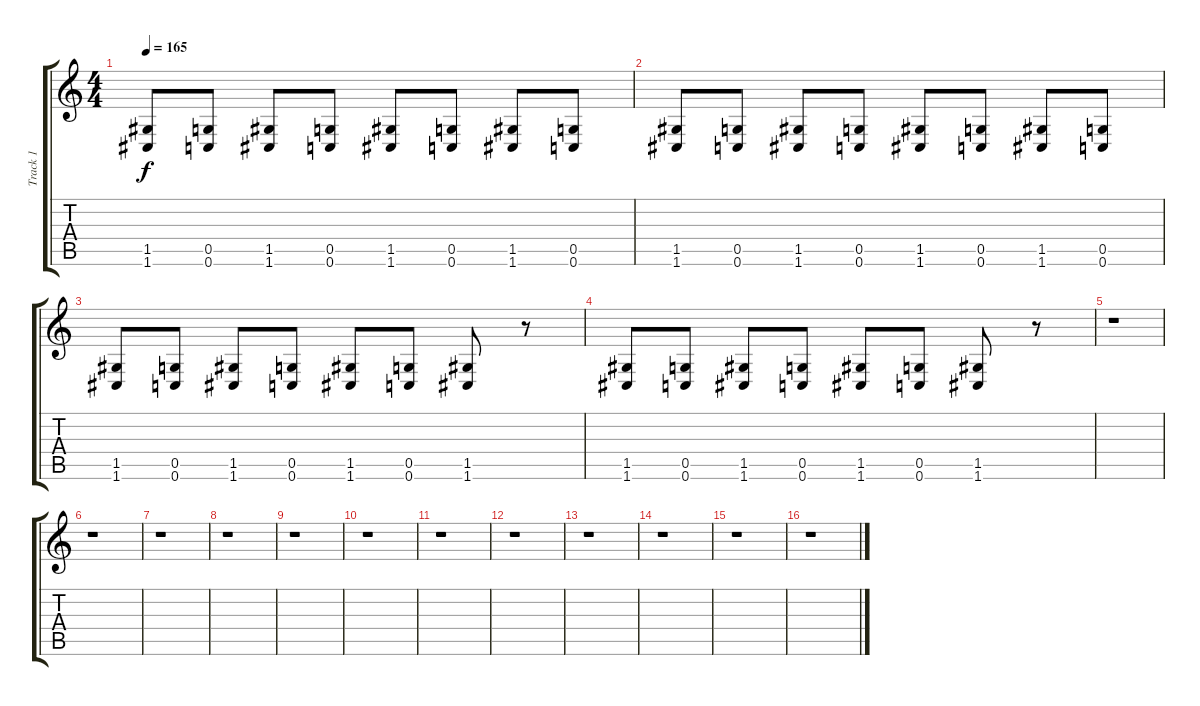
\track ("Track 1" "Track 1") {instrument distortionguitar}
\staff {score tabs}
\tuning (D4 A3 F3 C3 G2 C2) {hide}
\ts (4 4)
\tempo 165
\clef g2
\ks c
(1.5 1.6).8{dy f} (0.5 0.6).8 (1.5 1.6).8 (0.5 0.6).8 (1.5 1.6).8 (0.5 0.6).8 (1.5 1.6).8 (0.5 0.6).8 |
(1.5 1.6).8 (0.5 0.6).8 (1.5 1.6).8 (0.5 0.6).8 (1.5 1.6).8 (0.5 0.6).8 (1.5 1.6).8 (0.5 0.6).8 |
(1.5 1.6).8 (0.5 0.6).8 (1.5 1.6).8 (0.5 0.6).8 (1.5 1.6).8 (0.5 0.6).8 (1.5 1.6).8 r.8 |
(1.5 1.6).8 (0.5 0.6).8 (1.5 1.6).8 (0.5 0.6).8 (1.5 1.6).8 (0.5 0.6).8 (1.5 1.6).8 r.8 |
r.1 |
r.1 |
r.1 |
r.1 |
r.1 |
r.1 |
r.1 |
r.1 |
r.1 |
r.1 |
r.1 |
r.1
